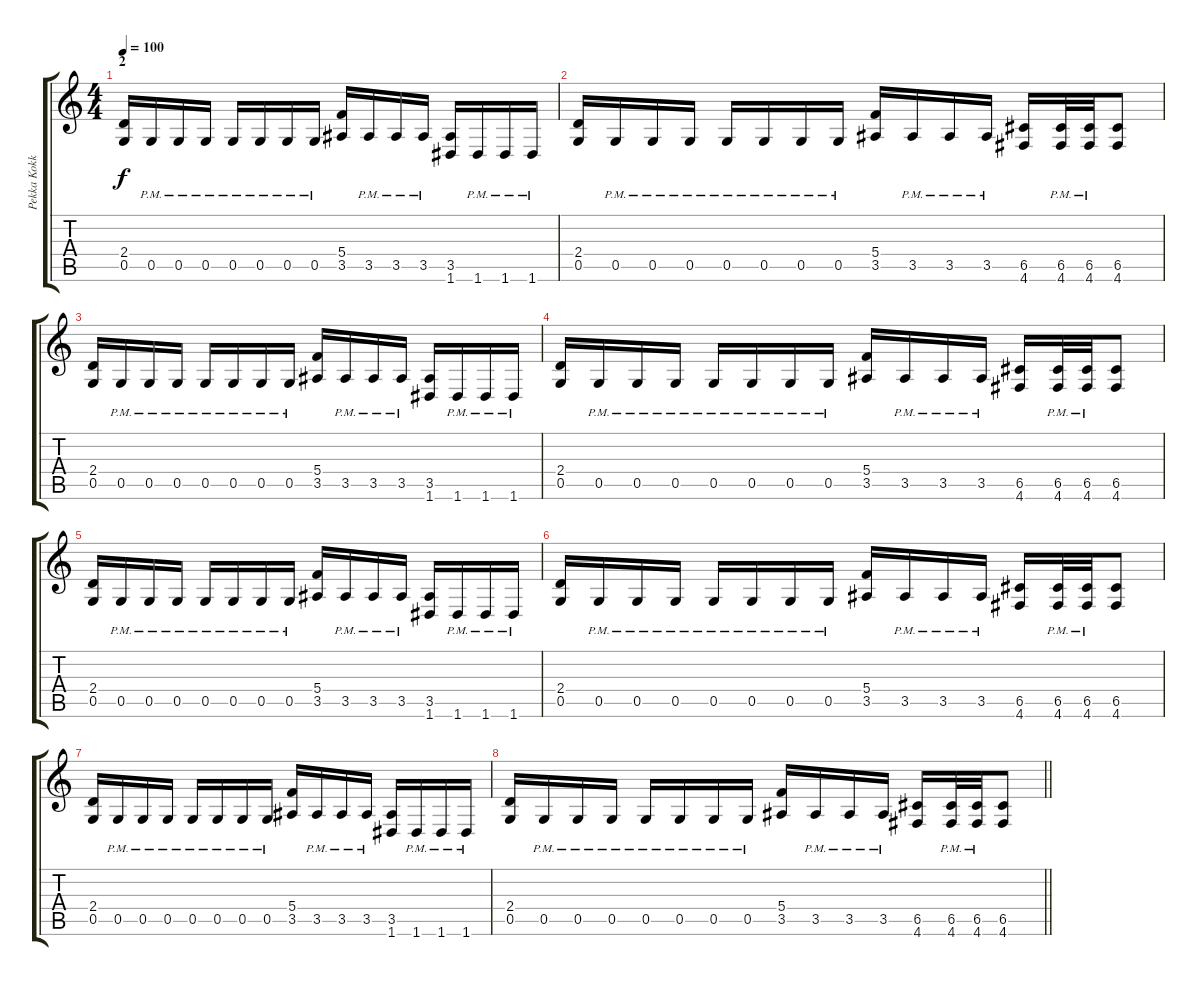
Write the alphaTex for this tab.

\track ("Pekka Kokko " "Pekka Kokk") {instrument distortionguitar}
\staff {score tabs}
\tuning (D4 A3 F3 C3 G2 D2) {hide}
\ts (4 4)
\section ("" "2")
\tempo 100
\clef g2
\ks c
(2.4 0.5).16{dy f} 0.5{pm}.16 0.5{pm}.16 0.5{pm}.16 0.5{pm}.16 0.5{pm}.16 0.5{pm}.16 0.5{pm}.16 (5.4 3.5).16 3.5{pm}.16 3.5{pm}.16 3.5{pm}.16 (3.5 1.6).16 1.6{pm}.16 1.6{pm}.16 1.6{pm}.16 |
(2.4 0.5).16 0.5{pm}.16 0.5{pm}.16 0.5{pm}.16 0.5{pm}.16 0.5{pm}.16 0.5{pm}.16 0.5{pm}.16 (5.4 3.5).16 3.5{pm}.16 3.5{pm}.16 3.5{pm}.16 (6.5 4.6).16 (6.5 4.6{pm}).32 (6.5 4.6{pm}).32 (6.5 4.6).8 |
(2.4 0.5).16 0.5{pm}.16 0.5{pm}.16 0.5{pm}.16 0.5{pm}.16 0.5{pm}.16 0.5{pm}.16 0.5{pm}.16 (5.4 3.5).16 3.5{pm}.16 3.5{pm}.16 3.5{pm}.16 (3.5 1.6).16 1.6{pm}.16 1.6{pm}.16 1.6{pm}.16 |
(2.4 0.5).16 0.5{pm}.16 0.5{pm}.16 0.5{pm}.16 0.5{pm}.16 0.5{pm}.16 0.5{pm}.16 0.5{pm}.16 (5.4 3.5).16 3.5{pm}.16 3.5{pm}.16 3.5{pm}.16 (6.5 4.6).16 (6.5 4.6{pm}).32 (6.5 4.6{pm}).32 (6.5 4.6).8 |
(2.4 0.5).16 0.5{pm}.16 0.5{pm}.16 0.5{pm}.16 0.5{pm}.16 0.5{pm}.16 0.5{pm}.16 0.5{pm}.16 (5.4 3.5).16 3.5{pm}.16 3.5{pm}.16 3.5{pm}.16 (3.5 1.6).16 1.6{pm}.16 1.6{pm}.16 1.6{pm}.16 |
(2.4 0.5).16 0.5{pm}.16 0.5{pm}.16 0.5{pm}.16 0.5{pm}.16 0.5{pm}.16 0.5{pm}.16 0.5{pm}.16 (5.4 3.5).16 3.5{pm}.16 3.5{pm}.16 3.5{pm}.16 (6.5 4.6).16 (6.5 4.6{pm}).32 (6.5 4.6{pm}).32 (6.5 4.6).8 |
(2.4 0.5).16 0.5{pm}.16 0.5{pm}.16 0.5{pm}.16 0.5{pm}.16 0.5{pm}.16 0.5{pm}.16 0.5{pm}.16 (5.4 3.5).16 3.5{pm}.16 3.5{pm}.16 3.5{pm}.16 (3.5 1.6).16 1.6{pm}.16 1.6{pm}.16 1.6{pm}.16 |
\barLineRight lightlight
(2.4 0.5).16 0.5{pm}.16 0.5{pm}.16 0.5{pm}.16 0.5{pm}.16 0.5{pm}.16 0.5{pm}.16 0.5{pm}.16 (5.4 3.5).16 3.5{pm}.16 3.5{pm}.16 3.5{pm}.16 (6.5 4.6).16 (6.5 4.6{pm}).32 (6.5 4.6{pm}).32 (6.5 4.6).8
